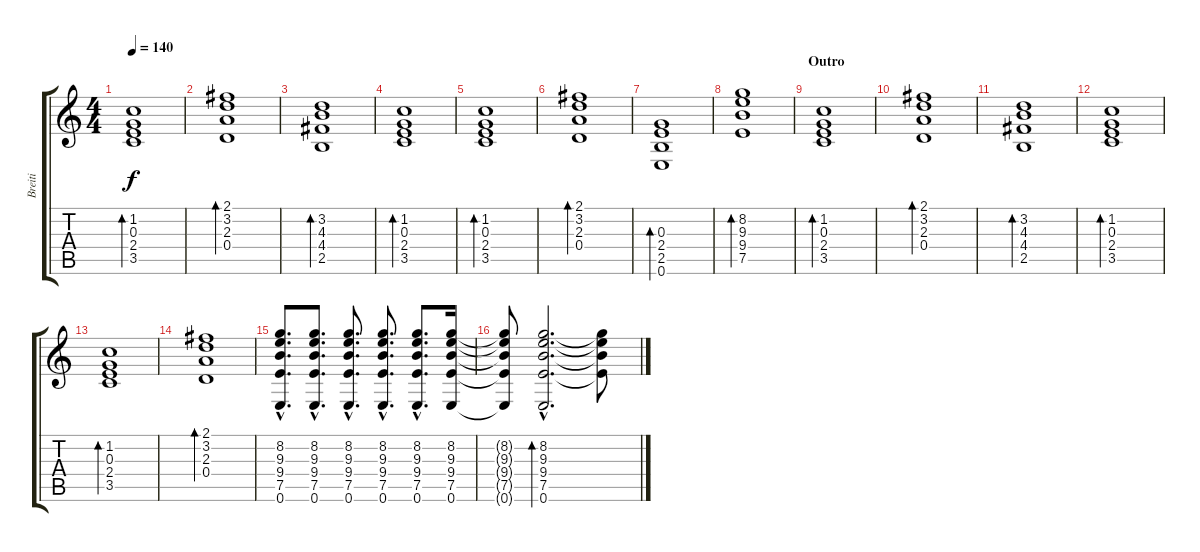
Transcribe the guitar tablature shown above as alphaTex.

\track ("Breiti" "Breiti") {instrument electricguitarclean}
\staff {score tabs}
\tuning (E4 B3 G3 D3 A2 E2) {hide}
\ts (4 4)
\tempo 140
\clef g2
\ks c
(1.2 0.3 2.4 3.5).1{bd 120 dy f} |
(2.1 3.2 2.3 0.4).1{bd 120} |
(3.2 4.3 4.4 2.5).1{bd 120} |
(1.2 0.3 2.4 3.5).1{bd 120} |
(1.2 0.3 2.4 3.5).1{bd 120} |
(2.1 3.2 2.3 0.4).1{bd 120} |
(0.3 2.4 2.5 0.6).1{bd 120} |
(8.2 9.3 9.4 7.5).1{bd 120} |
\section ("" "Outro")
(1.2 0.3 2.4 3.5).1{bd 120} |
(2.1 3.2 2.3 0.4).1{bd 120} |
(3.2 4.3 4.4 2.5).1{bd 120} |
(1.2 0.3 2.4 3.5).1{bd 120} |
(1.2 0.3 2.4 3.5).1{bd 120} |
(2.1 3.2 2.3 0.4).1{bd 120} |
(8.2{hac} 9.3{hac} 9.4{hac} 7.5{hac} 0.6{hac}).8{d} (8.2{hac} 9.3{hac} 9.4{hac} 7.5{hac} 0.6{hac}).8{d} (8.2{hac} 9.3{hac} 9.4{hac} 7.5{hac} 0.6{hac}).8{d} (8.2{hac} 9.3{hac} 9.4{hac} 7.5{hac} 0.6{hac}).8{d} (8.2{hac} 9.3{hac} 9.4{hac} 7.5{hac} 0.6{hac}).8{d} (8.2 9.3 9.4 7.5 0.6).16 |
(8.2{t} 9.3{t} 9.4{t} 7.5{t} 0.6{t}).8 (8.2{hac} 9.3{hac} 9.4{hac} 7.5{hac} 0.6{hac}).2{d bd 120} (8.2{t} 9.3{t} 9.4{t} 7.5{t}).8
